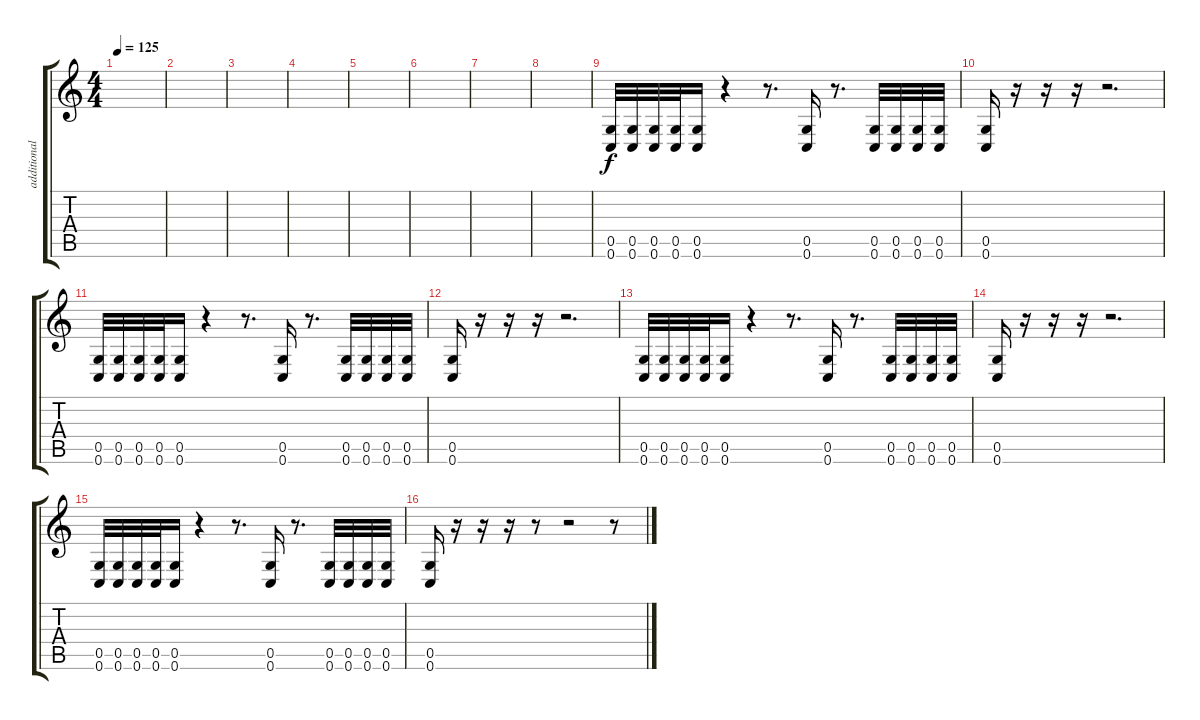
\track ("additional guitar" "additional") {instrument distortionguitar}
\staff {score tabs}
\tuning (D4 A3 F3 C3 G2 C2) {hide}
\ts (4 4)
\tempo 125
\clef g2
\ks c
|
|
|
|
|
|
|
|
(0.5 0.6).32 (0.5 0.6).32 (0.5 0.6).32 (0.5 0.6).32 (0.5 0.6).16 r.4 r.8{d} (0.5 0.6).16 r.8{d} (0.5 0.6).32 (0.5 0.6).32 (0.5 0.6).32 (0.5 0.6).32 |
(0.5 0.6).16 r.16 r.16 r.16 r.2{d} |
(0.5 0.6).32 (0.5 0.6).32 (0.5 0.6).32 (0.5 0.6).32 (0.5 0.6).16 r.4 r.8{d} (0.5 0.6).16 r.8{d} (0.5 0.6).32 (0.5 0.6).32 (0.5 0.6).32 (0.5 0.6).32 |
(0.5 0.6).16 r.16 r.16 r.16 r.2{d} |
(0.5 0.6).32 (0.5 0.6).32 (0.5 0.6).32 (0.5 0.6).32 (0.5 0.6).16 r.4 r.8{d} (0.5 0.6).16 r.8{d} (0.5 0.6).32 (0.5 0.6).32 (0.5 0.6).32 (0.5 0.6).32 |
(0.5 0.6).16 r.16 r.16 r.16 r.2{d} |
(0.5 0.6).32 (0.5 0.6).32 (0.5 0.6).32 (0.5 0.6).32 (0.5 0.6).16 r.4 r.8{d} (0.5 0.6).16 r.8{d} (0.5 0.6).32 (0.5 0.6).32 (0.5 0.6).32 (0.5 0.6).32 |
(0.5 0.6).16 r.16 r.16 r.16 r.8 r.2 r.8
